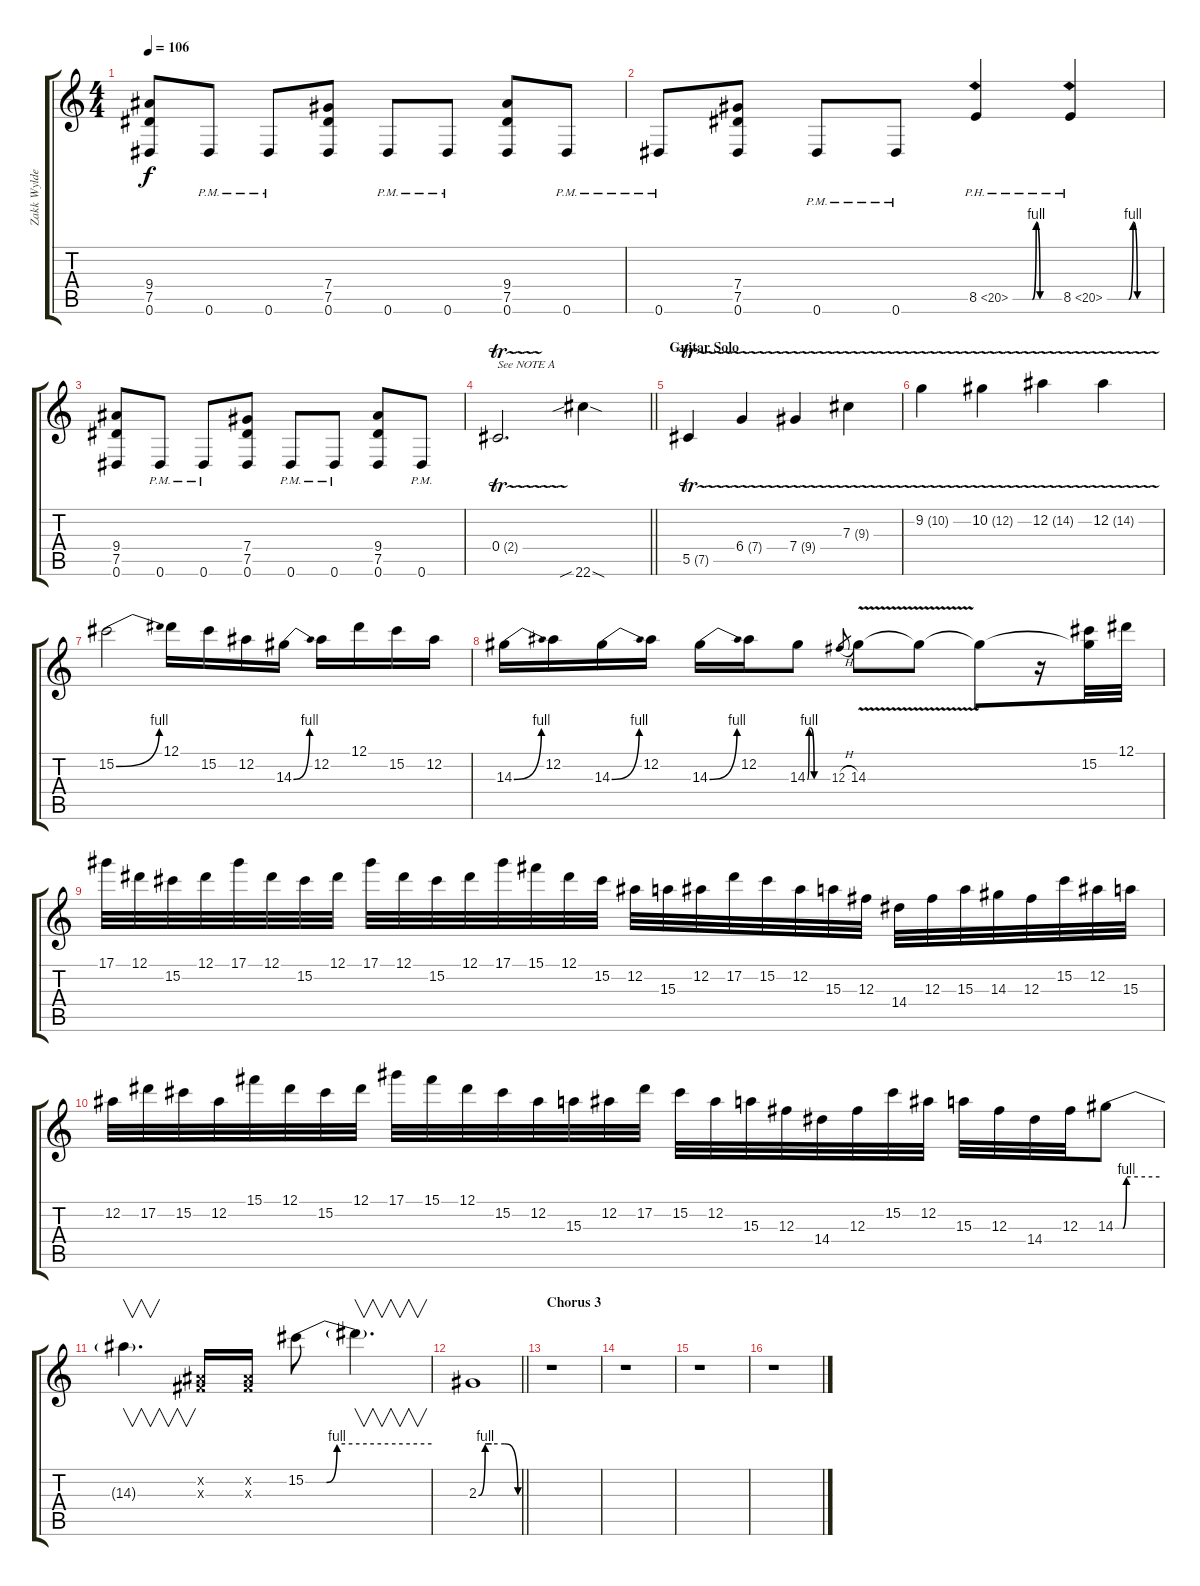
\track ("Zakk Wylde (LEAD)" "Zakk Wylde") {instrument distortionguitar}
\staff {score tabs}
\tuning (Eb4 Bb3 Gb3 Db3 Ab2 Eb2) {hide}
\ts (4 4)
\tempo 106
\clef g2
\ks c
(9.4 7.5 0.6).8{dy f} 0.6{pm}.8 0.6{pm}.8 (7.4 7.5 0.6).8 0.6{pm}.8 0.6{pm}.8 (9.4 7.5 0.6).8 0.6{pm}.8 |
0.6{pm}.8 (7.4 7.5 0.6).8 0.6{pm}.8 0.6{pm}.8 8.5{be (custom 0 0 25 0 30 4 35 0 60 0) ph 12}.4 8.5{be (custom 0 0 25 0 30 4 35 0 60 0) ph 12}.4 |
(9.4 7.5 0.6).8 0.6{pm}.8 0.6{pm}.8 (7.4 7.5 0.6).8 0.6{pm}.8 0.6{pm}.8 (9.4 7.5 0.6).8 0.6{pm}.8 |
\barLineRight lightlight
0.4{tr (2 32)}.2{d txt "See NOTE A"} 22.6{sib sod}.4 |
\section ("" "Guitar Solo")
5.5{tr (7 32)}.4 6.4{tr (7 32)}.4 7.4{tr (9 32)}.4 7.3{tr (9 32)}.4 |
9.2{tr (10 32)}.4 10.2{tr (12 32)}.4 12.2{tr (14 32)}.4 12.2{tr (14 32)}.4 |
15.2{be (bend 0 0 60 4)}.2 12.1.16 15.2.16 12.2.16 14.3{be (bend 0 0 60 4)}.16 12.2.16 12.1.16 15.2.16 12.2.16 |
14.3{be (bend 0 0 60 4)}.16 12.2.16 14.3{be (bend 0 0 60 4)}.16 12.2.16 14.3{be (bend 0 0 60 4)}.16 12.2.16 14.3{be (custom 0 0 5 4 10 4 20 0 30 0 60 0)}.8 12.3{h}.8{gr} 14.3{v}.8 14.3{t}.8 14.3{t}.8 r.16 (15.2 14.3{t}).32 12.1.32 |
17.1.32 12.1.32 15.2.32 12.1.32 17.1.32 12.1.32 15.2.32 12.1.32 17.1.32 12.1.32 15.2.32 12.1.32 17.1.32 15.1.32 12.1.32 15.2.32 12.2.32 15.3.32 12.2.32 17.2.32 15.2.32 12.2.32 15.3.32 12.3.32 14.4.32 12.3.32 15.3.32 14.3.32 12.3.32 15.2.32 12.2.32 15.3.32 |
12.2.32 17.2.32 15.2.32 12.2.32 15.1.32 12.1.32 15.2.32 12.1.32 17.1.32 15.1.32 12.1.32 15.2.32 12.2.32 15.3.32 12.2.32 17.2.32 15.2.32 12.2.32 15.3.32 12.3.32 14.4.32 12.3.32 15.2.32 12.2.32 15.3.32 12.3.32 14.4.32 12.3.32 14.3{be (custom 0 0 5 0 10 0 15 4 60 4)}.8 |
14.3{t}.4{v d} (0.2{x} 0.3{x}).16 (0.2{x} 0.3{x}).16 15.2{be (custom 0 0 10 0 15 4 60 4)}.8 15.2{t}.4{v d} |
\barLineRight lightlight
2.3{be (custom 0 0 10 4 20 4 40 4 60 0)}.1 |
\section ("" "Chorus 3")
r.1 |
r.1 |
r.1 |
r.1
